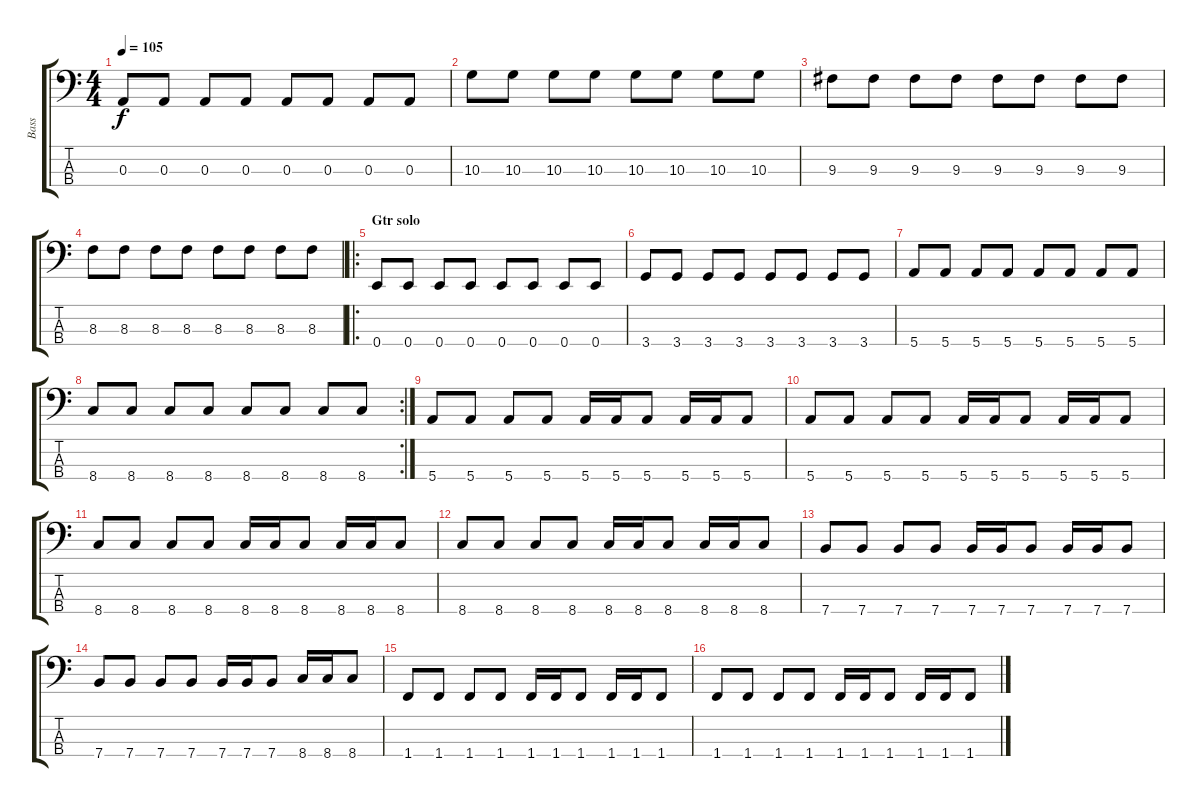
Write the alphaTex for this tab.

\track ("Bass" "Bass") {instrument electricbasspick}
\staff {score tabs}
\tuning (G2 D2 A1 E1) {hide}
\ts (4 4)
\tempo 105
\clef f4
\ks c
0.3.8{dy f} 0.3.8 0.3.8 0.3.8 0.3.8 0.3.8 0.3.8 0.3.8 |
10.3.8 10.3.8 10.3.8 10.3.8 10.3.8 10.3.8 10.3.8 10.3.8 |
9.3.8 9.3.8 9.3.8 9.3.8 9.3.8 9.3.8 9.3.8 9.3.8 |
8.3.8 8.3.8 8.3.8 8.3.8 8.3.8 8.3.8 8.3.8 8.3.8 |
\ro
\section ("" "Gtr solo ")
0.4.8 0.4.8 0.4.8 0.4.8 0.4.8 0.4.8 0.4.8 0.4.8 |
3.4.8 3.4.8 3.4.8 3.4.8 3.4.8 3.4.8 3.4.8 3.4.8 |
5.4.8 5.4.8 5.4.8 5.4.8 5.4.8 5.4.8 5.4.8 5.4.8 |
\rc 2
8.4.8 8.4.8 8.4.8 8.4.8 8.4.8 8.4.8 8.4.8 8.4.8 |
5.4.8 5.4.8 5.4.8 5.4.8 5.4.16 5.4.16 5.4.8 5.4.16 5.4.16 5.4.8 |
5.4.8 5.4.8 5.4.8 5.4.8 5.4.16 5.4.16 5.4.8 5.4.16 5.4.16 5.4.8 |
8.4.8 8.4.8 8.4.8 8.4.8 8.4.16 8.4.16 8.4.8 8.4.16 8.4.16 8.4.8 |
8.4.8 8.4.8 8.4.8 8.4.8 8.4.16 8.4.16 8.4.8 8.4.16 8.4.16 8.4.8 |
7.4.8 7.4.8 7.4.8 7.4.8 7.4.16 7.4.16 7.4.8 7.4.16 7.4.16 7.4.8 |
7.4.8 7.4.8 7.4.8 7.4.8 7.4.16 7.4.16 7.4.8 8.4.16 8.4.16 8.4.8 |
1.4.8 1.4.8 1.4.8 1.4.8 1.4.16 1.4.16 1.4.8 1.4.16 1.4.16 1.4.8 |
1.4.8 1.4.8 1.4.8 1.4.8 1.4.16 1.4.16 1.4.8 1.4.16 1.4.16 1.4.8
